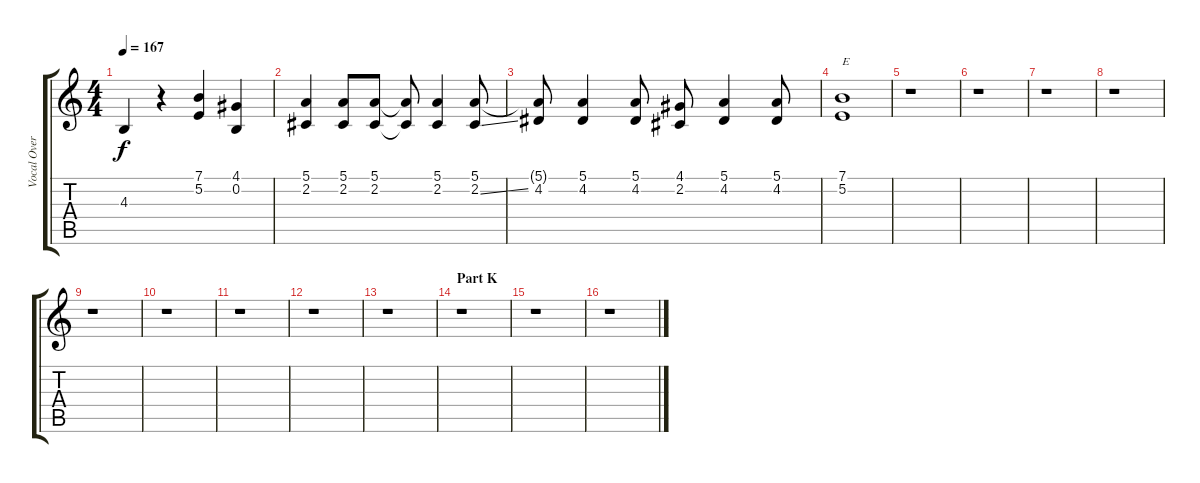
\track ("Vocal Overdubs (Hyde)" "Vocal Over") {mute instrument altosax}
\staff {score tabs}
\tuning (E4 B3 G3 D3 A2 E2) {hide}
\ts (4 4)
\tempo 167
\clef g2
\ks c
4.3{t}.4{dy f} r.4 (7.1 5.2).4 (4.1 0.2).4 |
(5.1 2.2).4 (5.1 2.2).8 (5.1 2.2).8 (5.1{t} 2.2{t}).8 (5.1 2.2).4 (5.1 2.2{ss}).8 |
(5.1{t} 4.2).8 (5.1 4.2).4 (5.1 4.2).8 (4.1 2.2).8 (5.1 4.2).4 (5.1 4.2).8 |
(7.1 5.2).1{txt "E"} |
r.1 |
r.1 |
r.1 |
r.1 |
r.1 |
r.1 |
r.1 |
r.1 |
r.1 |
\section ("" "Part K")
r.1 |
r.1 |
r.1
